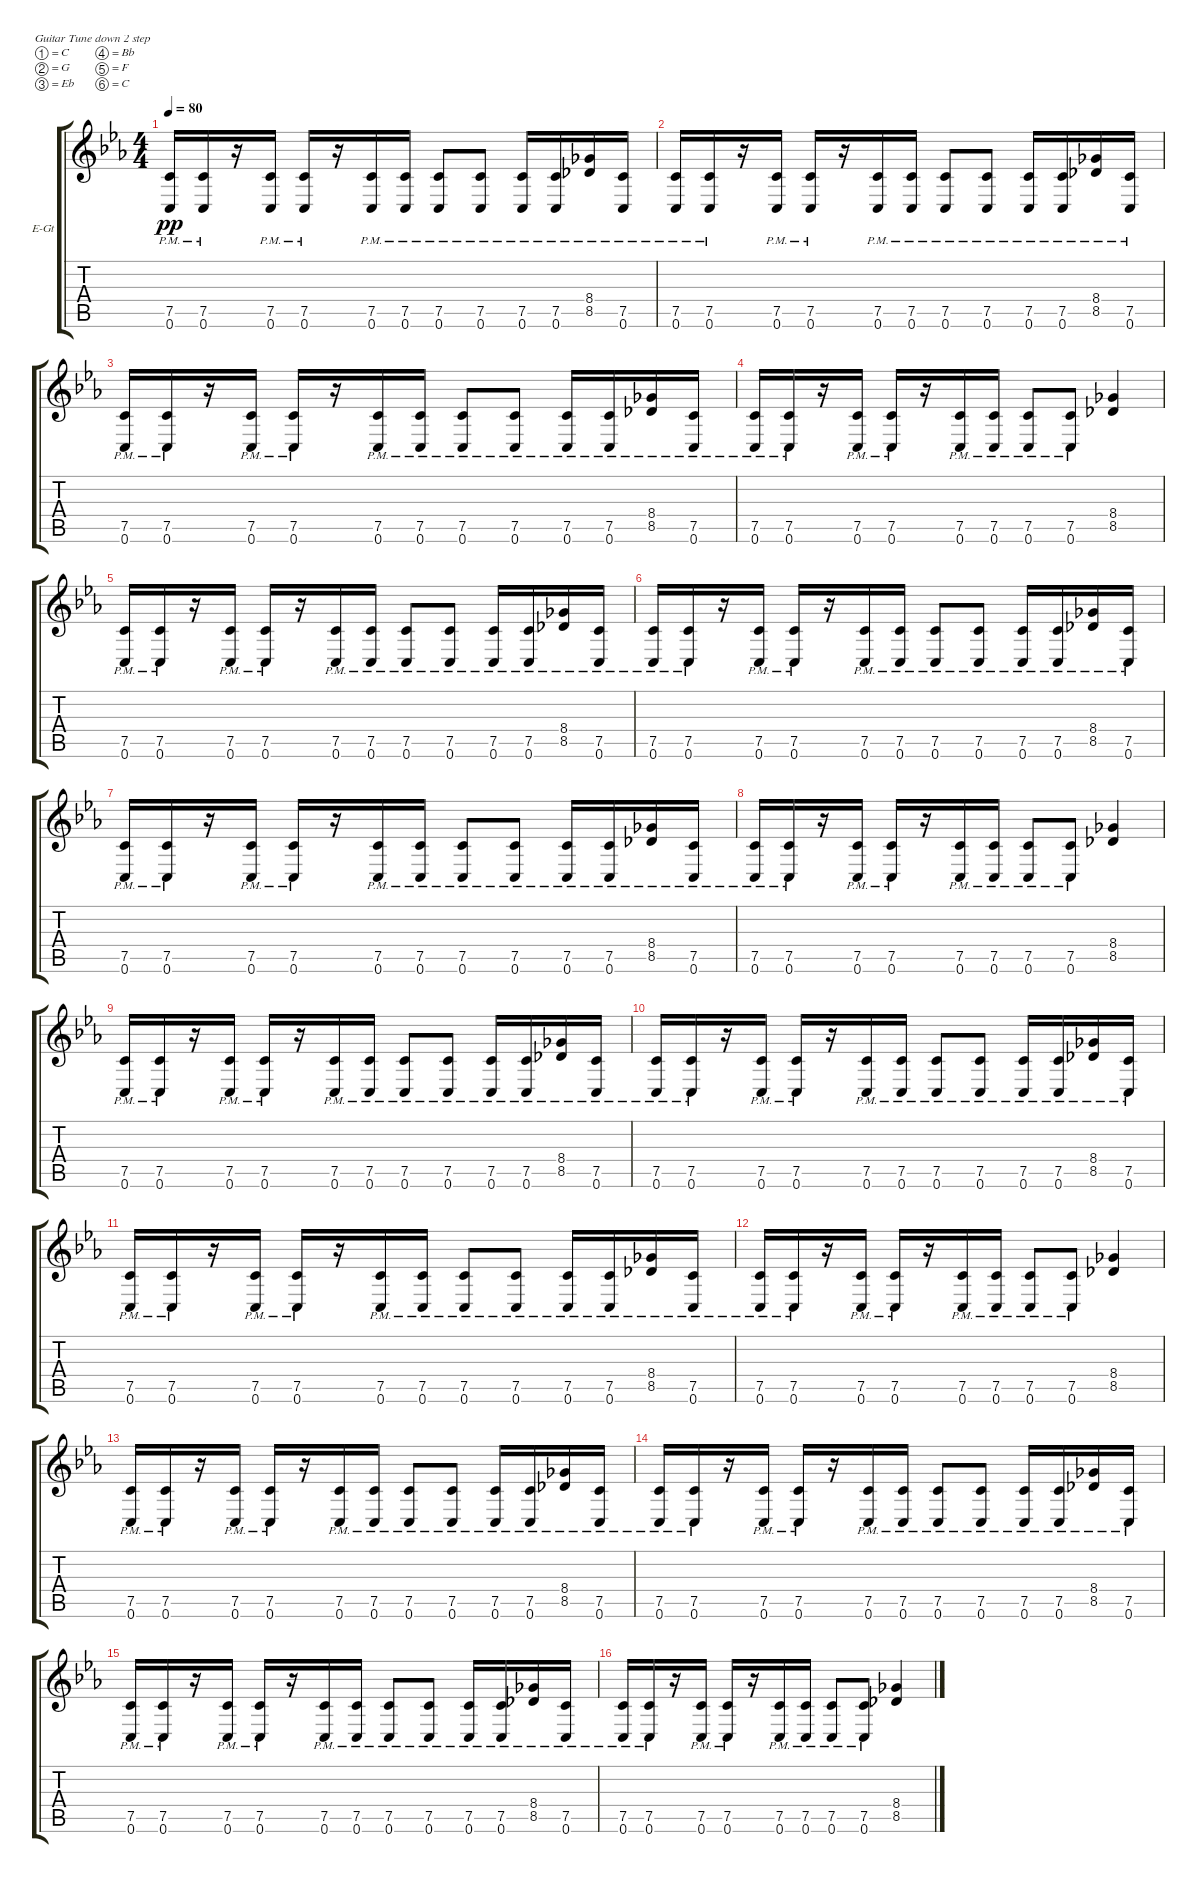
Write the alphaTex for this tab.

\defaultSystemsLayout 4
\bracketExtendMode groupsimilarinstruments
\firstSystemTrackNameOrientation horizontal
\otherSystemsTrackNameOrientation horizontal
\track ("Electric Guitar" "E-Gt") {instrument distortionguitar}
\staff {score tabs}
\tuning (C4 G3 Eb3 Bb2 F2 C2)
\ts (4 4)
\tempo 80
\clef g2
\scale
0.318229
\ks cminor
(0.6{pm} 7.5{pm}).16{dy pp instrument distortionguitar} (0.6{pm} 7.5{pm}).16 r.16 (0.6{pm} 7.5{pm}).16 (0.6{pm} 7.5{pm}).16 r.16 (0.6{pm} 7.5{pm}).16 (0.6{pm} 7.5{pm}).16 (7.5{pm} 0.6{pm}).8 (0.6{pm} 7.5{pm}).8 (0.6{pm} 7.5{pm}).16 (0.6{pm} 7.5{pm}).16 (8.5 8.4{pm}).16 (0.6{pm} 7.5{pm}).16 |
\scale
0.236869 (0.6{pm} 7.5{pm}).16 (0.6{pm} 7.5{pm}).16 r.16 (0.6{pm} 7.5{pm}).16 (0.6{pm} 7.5{pm}).16 r.16 (0.6{pm} 7.5{pm}).16 (0.6{pm} 7.5{pm}).16 (7.5{pm} 0.6{pm}).8 (0.6{pm} 7.5{pm}).8 (0.6{pm} 7.5{pm}).16 (0.6{pm} 7.5{pm}).16 (8.5 8.4{pm}).16 (0.6{pm} 7.5{pm}).16 |
\scale
0.236869 (0.6{pm} 7.5{pm}).16 (0.6{pm} 7.5{pm}).16 r.16 (0.6{pm} 7.5{pm}).16 (0.6{pm} 7.5{pm}).16 r.16 (0.6{pm} 7.5{pm}).16 (0.6{pm} 7.5{pm}).16 (7.5{pm} 0.6{pm}).8 (0.6{pm} 7.5{pm}).8 (0.6{pm} 7.5{pm}).16 (0.6{pm} 7.5{pm}).16 (8.5 8.4{pm}).16 (0.6{pm} 7.5{pm}).16 |
\scale
0.208033 (0.6{pm} 7.5{pm}).16 (0.6{pm} 7.5{pm}).16 r.16 (0.6{pm} 7.5{pm}).16 (0.6{pm} 7.5{pm}).16 r.16 (0.6{pm} 7.5{pm}).16 (0.6{pm} 7.5{pm}).16 (7.5{pm} 0.6{pm}).8 (0.6{pm} 7.5{pm}).8 (8.5 8.4).4 |
\scale
0.257848 (0.6{pm} 7.5{pm}).16 (0.6{pm} 7.5{pm}).16 r.16 (0.6{pm} 7.5{pm}).16 (0.6{pm} 7.5{pm}).16 r.16 (0.6{pm} 7.5{pm}).16 (0.6{pm} 7.5{pm}).16 (7.5{pm} 0.6{pm}).8 (0.6{pm} 7.5{pm}).8 (0.6{pm} 7.5{pm}).16 (0.6{pm} 7.5{pm}).16 (8.5 8.4{pm}).16 (0.6{pm} 7.5{pm}).16 |
\scale
0.257848 (0.6{pm} 7.5{pm}).16 (0.6{pm} 7.5{pm}).16 r.16 (0.6{pm} 7.5{pm}).16 (0.6{pm} 7.5{pm}).16 r.16 (0.6{pm} 7.5{pm}).16 (0.6{pm} 7.5{pm}).16 (7.5{pm} 0.6{pm}).8 (0.6{pm} 7.5{pm}).8 (0.6{pm} 7.5{pm}).16 (0.6{pm} 7.5{pm}).16 (8.5 8.4{pm}).16 (0.6{pm} 7.5{pm}).16 |
\scale
0.257848 (0.6{pm} 7.5{pm}).16 (0.6{pm} 7.5{pm}).16 r.16 (0.6{pm} 7.5{pm}).16 (0.6{pm} 7.5{pm}).16 r.16 (0.6{pm} 7.5{pm}).16 (0.6{pm} 7.5{pm}).16 (7.5{pm} 0.6{pm}).8 (0.6{pm} 7.5{pm}).8 (0.6{pm} 7.5{pm}).16 (0.6{pm} 7.5{pm}).16 (8.5 8.4{pm}).16 (0.6{pm} 7.5{pm}).16 |
\scale
0.226457 (0.6{pm} 7.5{pm}).16 (0.6{pm} 7.5{pm}).16 r.16 (0.6{pm} 7.5{pm}).16 (0.6{pm} 7.5{pm}).16 r.16 (0.6{pm} 7.5{pm}).16 (0.6{pm} 7.5{pm}).16 (7.5{pm} 0.6{pm}).8 (0.6{pm} 7.5{pm}).8 (8.5 8.4).4 |
\scale
0.257848 (0.6{pm} 7.5{pm}).16 (0.6{pm} 7.5{pm}).16 r.16 (0.6{pm} 7.5{pm}).16 (0.6{pm} 7.5{pm}).16 r.16 (0.6{pm} 7.5{pm}).16 (0.6{pm} 7.5{pm}).16 (7.5{pm} 0.6{pm}).8 (0.6{pm} 7.5{pm}).8 (0.6{pm} 7.5{pm}).16 (0.6{pm} 7.5{pm}).16 (8.5 8.4{pm}).16 (0.6{pm} 7.5{pm}).16 |
\scale
0.257848 (0.6{pm} 7.5{pm}).16 (0.6{pm} 7.5{pm}).16 r.16 (0.6{pm} 7.5{pm}).16 (0.6{pm} 7.5{pm}).16 r.16 (0.6{pm} 7.5{pm}).16 (0.6{pm} 7.5{pm}).16 (7.5{pm} 0.6{pm}).8 (0.6{pm} 7.5{pm}).8 (0.6{pm} 7.5{pm}).16 (0.6{pm} 7.5{pm}).16 (8.5 8.4{pm}).16 (0.6{pm} 7.5{pm}).16 |
\scale
0.257848 (0.6{pm} 7.5{pm}).16 (0.6{pm} 7.5{pm}).16 r.16 (0.6{pm} 7.5{pm}).16 (0.6{pm} 7.5{pm}).16 r.16 (0.6{pm} 7.5{pm}).16 (0.6{pm} 7.5{pm}).16 (7.5{pm} 0.6{pm}).8 (0.6{pm} 7.5{pm}).8 (0.6{pm} 7.5{pm}).16 (0.6{pm} 7.5{pm}).16 (8.5 8.4{pm}).16 (0.6{pm} 7.5{pm}).16 |
\scale
0.226457 (0.6{pm} 7.5{pm}).16 (0.6{pm} 7.5{pm}).16 r.16 (0.6{pm} 7.5{pm}).16 (0.6{pm} 7.5{pm}).16 r.16 (0.6{pm} 7.5{pm}).16 (0.6{pm} 7.5{pm}).16 (7.5{pm} 0.6{pm}).8 (0.6{pm} 7.5{pm}).8 (8.5 8.4).4 |
\scale
0.257848 (0.6{pm} 7.5{pm}).16 (0.6{pm} 7.5{pm}).16 r.16 (0.6{pm} 7.5{pm}).16 (0.6{pm} 7.5{pm}).16 r.16 (0.6{pm} 7.5{pm}).16 (0.6{pm} 7.5{pm}).16 (7.5{pm} 0.6{pm}).8 (0.6{pm} 7.5{pm}).8 (0.6{pm} 7.5{pm}).16 (0.6{pm} 7.5{pm}).16 (8.5 8.4{pm}).16 (0.6{pm} 7.5{pm}).16 |
\scale
0.257848 (0.6{pm} 7.5{pm}).16 (0.6{pm} 7.5{pm}).16 r.16 (0.6{pm} 7.5{pm}).16 (0.6{pm} 7.5{pm}).16 r.16 (0.6{pm} 7.5{pm}).16 (0.6{pm} 7.5{pm}).16 (7.5{pm} 0.6{pm}).8 (0.6{pm} 7.5{pm}).8 (0.6{pm} 7.5{pm}).16 (0.6{pm} 7.5{pm}).16 (8.5 8.4{pm}).16 (0.6{pm} 7.5{pm}).16 |
\scale
0.257848 (0.6{pm} 7.5{pm}).16 (0.6{pm} 7.5{pm}).16 r.16 (0.6{pm} 7.5{pm}).16 (0.6{pm} 7.5{pm}).16 r.16 (0.6{pm} 7.5{pm}).16 (0.6{pm} 7.5{pm}).16 (7.5{pm} 0.6{pm}).8 (0.6{pm} 7.5{pm}).8 (0.6{pm} 7.5{pm}).16 (0.6{pm} 7.5{pm}).16 (8.5 8.4{pm}).16 (0.6{pm} 7.5{pm}).16 |
\scale
0.226457 (0.6{pm} 7.5{pm}).16 (0.6{pm} 7.5{pm}).16 r.16 (0.6{pm} 7.5{pm}).16 (0.6{pm} 7.5{pm}).16 r.16 (0.6{pm} 7.5{pm}).16 (0.6{pm} 7.5{pm}).16 (7.5{pm} 0.6{pm}).8 (0.6{pm} 7.5{pm}).8 (8.5 8.4).4
